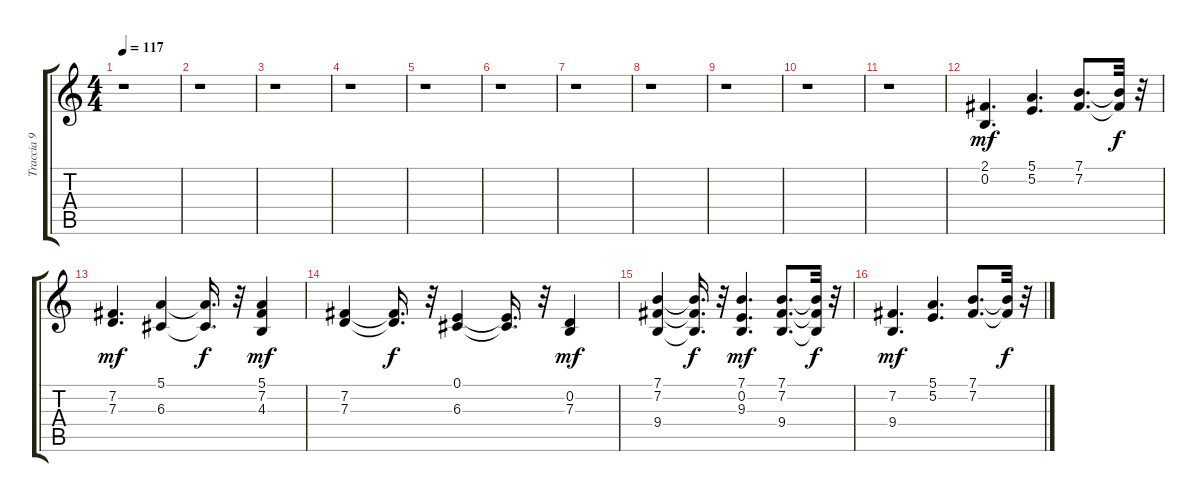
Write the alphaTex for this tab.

\track ("Traccia 9" "Traccia 9") {instrument electricpiano1}
\staff {score tabs}
\tuning (E4 B3 G3 D3 A2 E2) {hide}
\ts (4 4)
\tempo 117
\clef g2
\ks c
r.1{dy mf} |
r.1 |
r.1 |
r.1 |
r.1 |
r.1 |
r.1 |
r.1 |
r.1 |
r.1 |
r.1 |
(2.1 0.2).4{d} (5.1 5.2).4{d} (7.1 7.2).8{d} (7.1{t} 7.2{t}).32{dy f} r.32 |
(7.2 7.3).4{d dy mf} (5.1 6.3).4 (5.1{t} 6.3{t}).16{d dy f} r.32 (5.1 7.2 4.3).4{dy mf} |
(7.2 7.3).4 (7.2{t} 7.3{t}).16{d dy f} r.32 (0.1 6.3).4 (0.1{t} 6.3{t}).16{d} r.32 (0.2 7.3).4{dy mf} |
(7.1 7.2 9.4).4 (7.1{t} 7.2{t} 9.4{t}).16{d dy f} r.32 (7.1 0.2 9.3).4{d dy mf} (7.1 7.2 9.4).8{d} (7.1{t} 7.2{t} 9.4{t}).32{dy f} r.32 |
(7.2 9.4).4{d dy mf} (5.1 5.2).4{d} (7.1 7.2).8{d} (7.1{t} 7.2{t}).32{dy f} r.32
